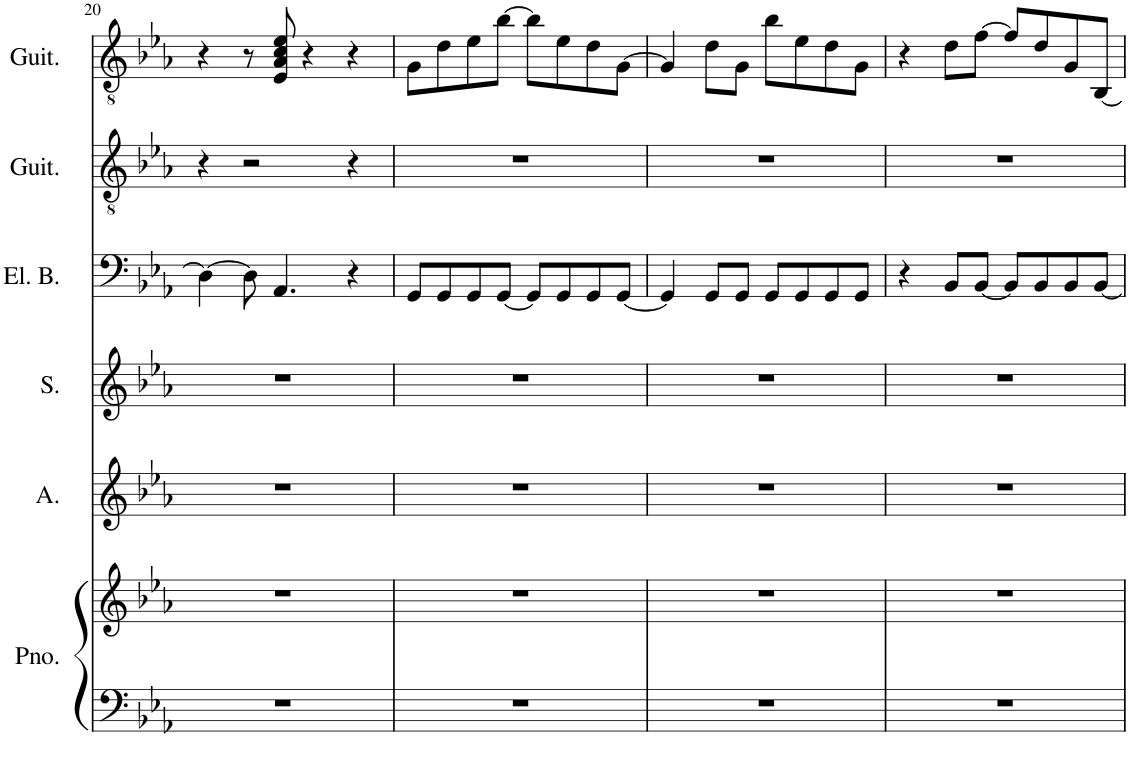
**kern	**kern	**kern	**kern	**kern	**kern	**kern
*part6	*part6	*part5	*part4	*part3	*part2	*part1
*staff7	*staff6	*staff5	*staff4	*staff3	*staff2	*staff1
*I"Piano	*	*I"Alto	*I"Soprano	*I"Electric Bass	*I"Acoustic Guitar	*I"Acoustic Guitar
*I'Pno.	*	*I'A.	*I'S.	*I'El. B.	*I'Guit.	*I'Guit.
!!LO:PB:g=z
*clefF4	*clefG2	*clefG2	*clefG2	*clefF4	*clefGv2	*clefGv2
*	*	*	*	*Trd7c12	*	*
*k[b-e-a-]	*k[b-e-a-]	*k[b-e-a-]	*k[b-e-a-]	*k[b-e-a-]	*k[b-e-a-]	*k[b-e-a-]
*M4/4	*M4/4	*M4/4	*M4/4	*M4/4	*M4/4	*M4/4
=20	=20	=20	=20	=20	=20	=20
1r	1r	1r	1r	4D-\_	4r	4r
.	.	.	.	8D-\]	2r	8r
.	.	.	.	4.AA-/	.	8E-/ 8A-/ 8c/ 8e-/
.	.	.	.	.	.	4r
.	.	.	.	4r	4r	4r
=21	=21	=21	=21	=21	=21	=21
1r	1r	1r	1r	8GG/L	1r	8G\L
.	.	.	.	8GG/	.	8d\
.	.	.	.	8GG/	.	8e-\
.	.	.	.	[8GG/J	.	[8b-\J
.	.	.	.	8GG/L]	.	8b-\L]
.	.	.	.	8GG/	.	8e-\
.	.	.	.	8GG/	.	8d\
.	.	.	.	[8GG/J	.	[8G\J
=22	=22	=22	=22	=22	=22	=22
1r	1r	1r	1r	4GG/]	1r	4G/]
.	.	.	.	8GG/L	.	8d\L
.	.	.	.	8GG/J	.	8G\J
.	.	.	.	8GG/L	.	8b-\L
.	.	.	.	8GG/	.	8e-\
.	.	.	.	8GG/	.	8d\
.	.	.	.	8GG/J	.	8G\J
=23	=23	=23	=23	=23	=23	=23
1r	1r	1r	1r	4r	1r	4r
.	.	.	.	8BB-/L	.	8d\L
.	.	.	.	[8BB-/J	.	[8f\J
.	.	.	.	8BB-/L]	.	8f/L]
.	.	.	.	8BB-/	.	8d/
.	.	.	.	8BB-/	.	8G/
.	.	.	.	[8BB-/J	.	[8BB-/J
=	=	=	=	=	=	=
*-	*-	*-	*-	*-	*-	*-
